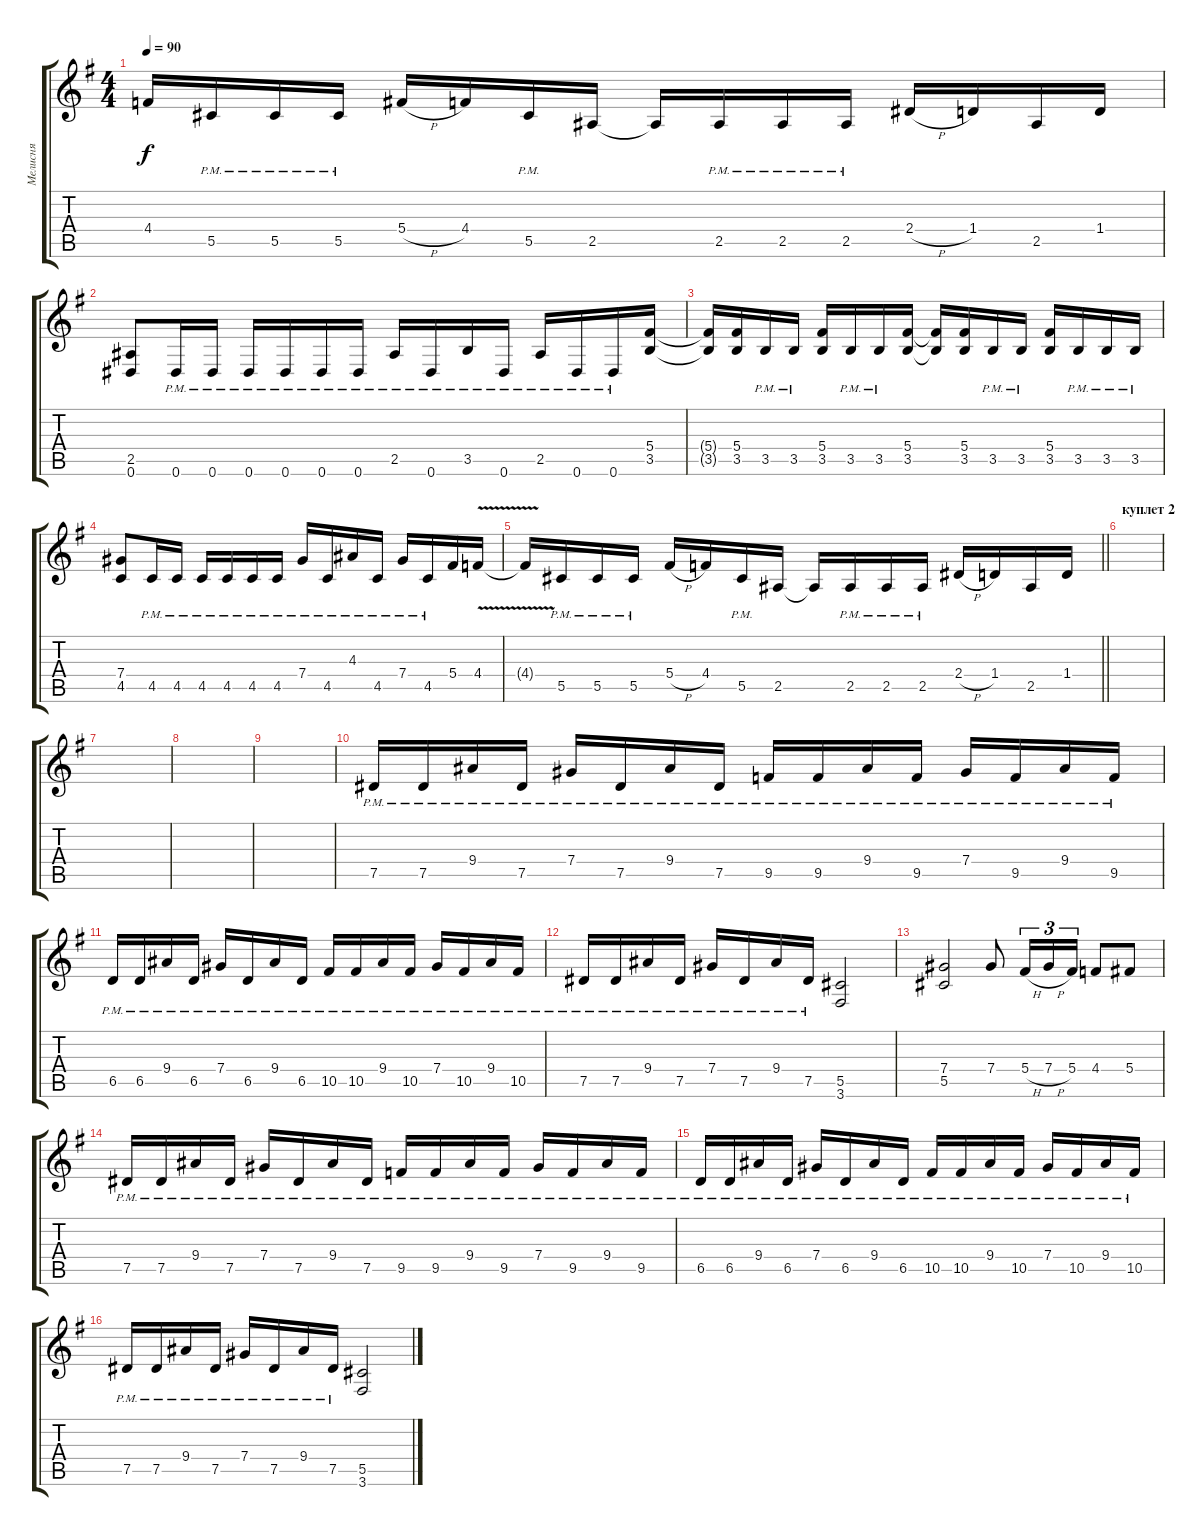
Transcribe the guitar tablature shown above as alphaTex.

\track ("Мелисня" "Мелисня") {instrument distortionguitar}
\staff {score tabs}
\tuning (Eb4 Bb3 Gb3 Db3 Ab2 Eb2) {hide}
\ts (4 4)
\tempo 90
\clef g2
\ks eminor
4.4{t}.16{dy f} 5.5{pm}.16 5.5{pm}.16 5.5{pm}.16 5.4{h}.16 4.4.16 5.5{pm}.16 2.5.16 2.5{t}.16 2.5{pm}.16 2.5{pm}.16 2.5{pm}.16 2.4{h}.16 1.4.16 2.5.16 1.4.16 |
(2.5 0.6).8 0.6{pm}.16 0.6{pm}.16 0.6{pm}.16 0.6{pm}.16 0.6{pm}.16 0.6{pm}.16 2.5{pm}.16 0.6{pm}.16 3.5{pm}.16 0.6{pm}.16 2.5{pm}.16 0.6{pm}.16 0.6{pm}.16 (5.4 3.5).16 |
(5.4{t} 3.5{t}).16 (5.4 3.5).16 3.5{pm}.16 3.5{pm}.16 (5.4 3.5).16 3.5{pm}.16 3.5{pm}.16 (5.4 3.5).16 (5.4{t} 3.5{t}).16 (5.4 3.5).16 3.5{pm}.16 3.5{pm}.16 (5.4 3.5).16 3.5{pm}.16 3.5{pm}.16 3.5{pm}.16 |
(7.4 4.5).8 4.5{pm}.16 4.5{pm}.16 4.5{pm}.16 4.5{pm}.16 4.5{pm}.16 4.5{pm}.16 7.4{pm}.16 4.5{pm}.16 4.3{pm}.16 4.5{pm}.16 7.4{pm}.16 4.5{pm}.16 5.4.16 4.4{v}.16 |
\barLineRight lightlight
4.4{t}.16 5.5{pm}.16 5.5{pm}.16 5.5{pm}.16 5.4{h}.16 4.4.16 5.5{pm}.16 2.5.16 2.5{t}.16 2.5{pm}.16 2.5{pm}.16 2.5{pm}.16 2.4{h}.16 1.4.16 2.5.16 1.4.16 |
\section ("" "куплет 2")
|
|
|
|
7.5{pm}.16 7.5{pm}.16 9.4{pm}.16 7.5{pm}.16 7.4{pm}.16 7.5{pm}.16 9.4{pm}.16 7.5{pm}.16 9.5{pm}.16 9.5{pm}.16 9.4{pm}.16 9.5{pm}.16 7.4{pm}.16 9.5{pm}.16 9.4{pm}.16 9.5{pm}.16 |
6.5{pm}.16 6.5{pm}.16 9.4{pm}.16 6.5{pm}.16 7.4{pm}.16 6.5{pm}.16 9.4{pm}.16 6.5{pm}.16 10.5{pm}.16 10.5{pm}.16 9.4{pm}.16 10.5{pm}.16 7.4{pm}.16 10.5{pm}.16 9.4{pm}.16 10.5{pm}.16 |
7.5{pm}.16 7.5{pm}.16 9.4{pm}.16 7.5{pm}.16 7.4{pm}.16 7.5{pm}.16 9.4{pm}.16 7.5{pm}.16 (5.5 3.6).2 |
(7.4 5.5).2 7.4.8 5.4{h}.16{tu (3 2)} 7.4{h}.16{tu (3 2)} 5.4.16{tu (3 2)} 4.4.8 5.4.8 |
7.5{pm}.16 7.5{pm}.16 9.4{pm}.16 7.5{pm}.16 7.4{pm}.16 7.5{pm}.16 9.4{pm}.16 7.5{pm}.16 9.5{pm}.16 9.5{pm}.16 9.4{pm}.16 9.5{pm}.16 7.4{pm}.16 9.5{pm}.16 9.4{pm}.16 9.5{pm}.16 |
6.5{pm}.16 6.5{pm}.16 9.4{pm}.16 6.5{pm}.16 7.4{pm}.16 6.5{pm}.16 9.4{pm}.16 6.5{pm}.16 10.5{pm}.16 10.5{pm}.16 9.4{pm}.16 10.5{pm}.16 7.4{pm}.16 10.5{pm}.16 9.4{pm}.16 10.5{pm}.16 |
7.5{pm}.16 7.5{pm}.16 9.4{pm}.16 7.5{pm}.16 7.4{pm}.16 7.5{pm}.16 9.4{pm}.16 7.5{pm}.16 (5.5 3.6).2
